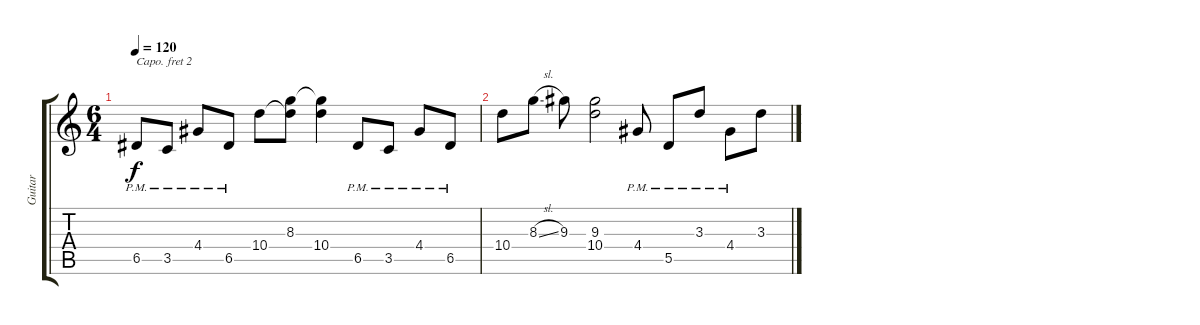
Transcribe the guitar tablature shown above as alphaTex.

\track ("Guitar" "Guitar") {instrument distortionguitar}
\staff {score tabs}
\capo 2
\tuning (G4 E4 A3 D3 G2 C2) {hide}
\ts (6 4)
\tempo 120
\clef g2
\ks c
6.5{pm}.8{dy f} 3.5{pm}.8 4.4{pm}.8 6.5{pm}.8 10.4.8 (8.3 10.4{t}).8 (8.3{t} 10.4).4 6.5{pm}.8 3.5{pm}.8 4.4{pm}.8 6.5{pm}.8 |
10.4.8 8.3{sl}.8 9.3.8 (9.3 10.4).2 4.4{pm}.8 5.5{pm}.8 3.3{pm}.8 4.4{pm}.8 3.3.8
